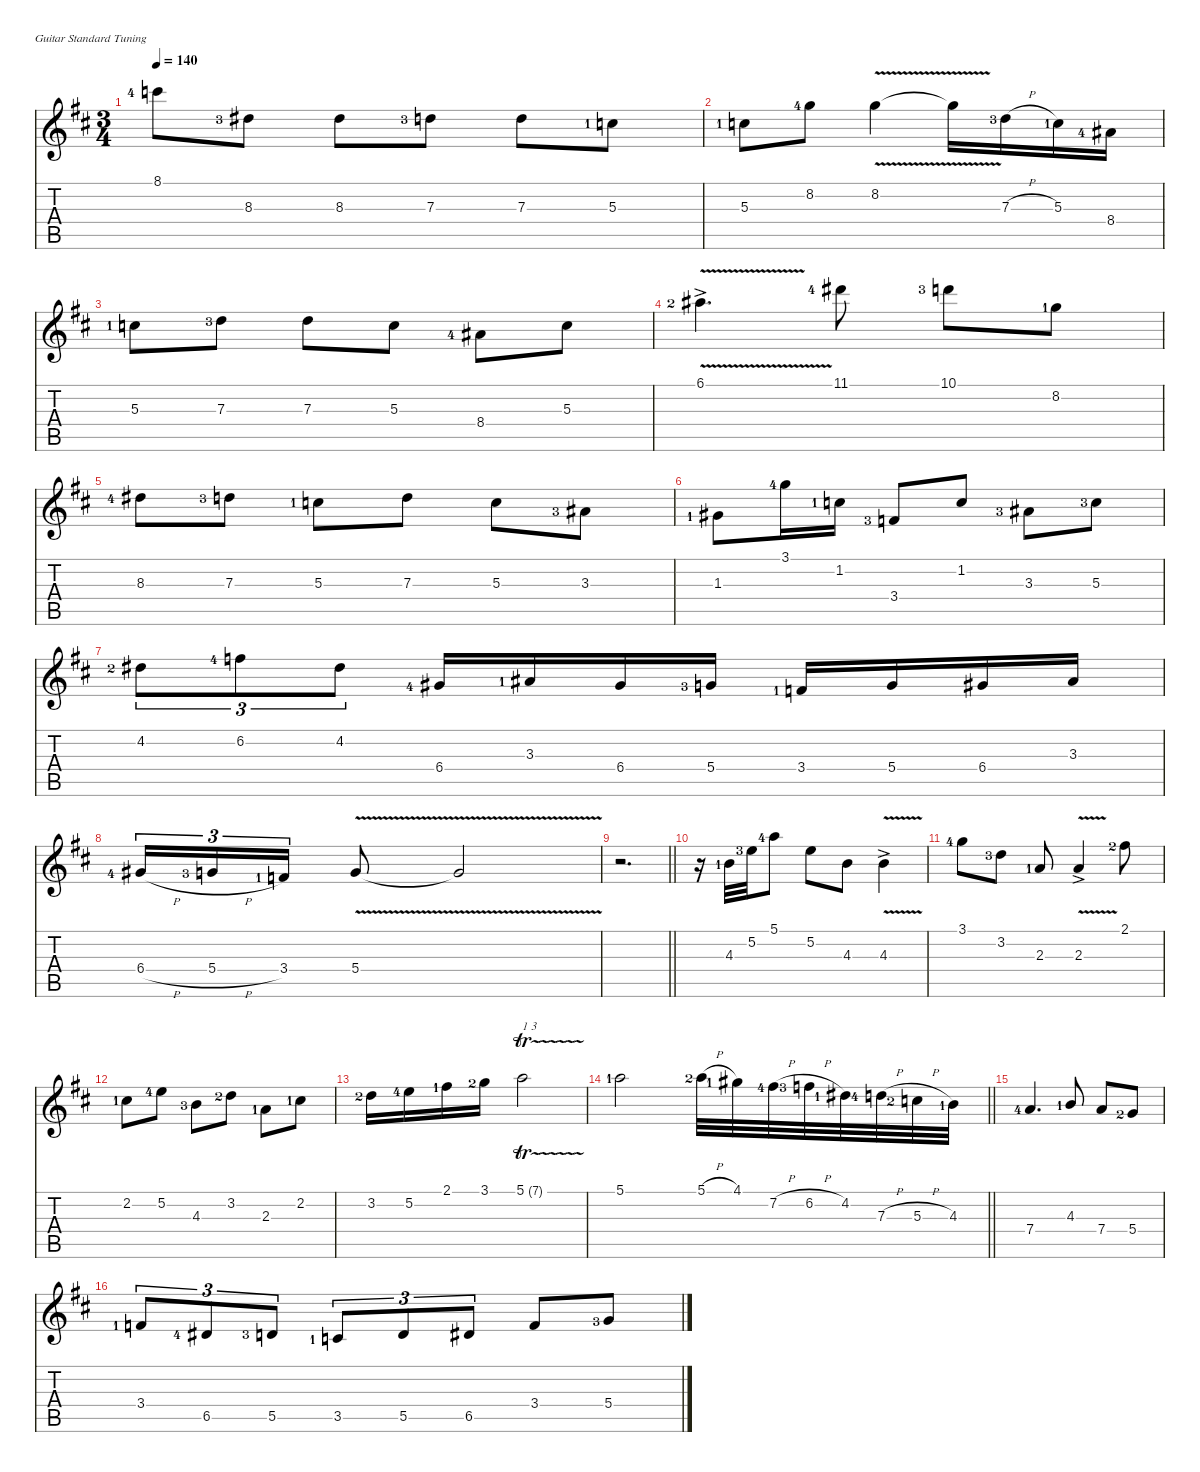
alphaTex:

\defaultSystemsLayout 4
\hideDynamics
\bracketExtendMode nobrackets
\singleTrackTrackNamePolicy hidden
\multiTrackTrackNamePolicy hidden
\otherSystemsTrackNameOrientation horizontal
\track ("Guitar 1" "guit.") {defaultSystemsLayout 4 instrument electricguitarclean}
\staff {score tabs}
\tuning (E4 B3 G3 D3 A2 E2)
\ts (3 4)
\tempo 140
\clef g2
\ks d
8.1{lf 5 acc forcenatural}.8{dy f beam Down} 8.3{lf 4 acc #}.8{beam Down} 8.3{acc #}.8{beam Down} 7.3{lf 4 acc forcenatural}.8{beam Down} 7.3{acc forcenatural}.8{beam Down} 5.3{lf 2 acc forcenatural}.8{beam Down} |
5.3{lf 2 acc forcenatural}.8{beam Down} 8.2{lf 5 acc forcenatural}.8{beam Down} 8.2{v acc forcenatural}.4{beam Down} 8.2{v t acc forcenatural}.16{beam Down} 7.3{h lf 4 acc forcenatural}.16{beam Down} 5.3{lf 2 acc forcenatural}.16{beam Down} 8.4{lf 5 acc #}.16{beam Down} |
5.3{lf 2 acc forcenatural}.8{beam Down} 7.3{lf 4 acc forcenatural}.8{beam Down} 7.3{acc forcenatural}.8{beam Down} 5.3{acc forcenatural}.8{beam Down} 8.4{lf 5 acc #}.8{beam Down} 5.3{acc forcenatural}.8{beam Down} |
6.1{v ac lf 3 acc #}.4{d beam Down} 11.1{lf 5 acc #}.8{beam Down} 10.1{lf 4 acc forcenatural}.8{beam Down} 8.2{lf 2 acc forcenatural}.8{beam Down} |
8.3{lf 5 acc #}.8{beam Down} 7.3{lf 4 acc forcenatural}.8{beam Down} 5.3{lf 2 acc forcenatural}.8{beam Down} 7.3{acc forcenatural}.8{beam Down} 5.3{acc forcenatural}.8{beam Down} 3.3{lf 4 acc #}.8{beam Down} |
1.3{lf 2 acc #}.8{beam Down} 3.1{lf 5 acc forcenatural}.16{beam Down} 1.2{lf 2 acc forcenatural}.16{beam Down} 3.4{lf 4 acc forcenatural}.8{beam Up} 1.2{acc forcenatural}.8{beam Up} 3.3{lf 4 acc #}.8{beam Down} 5.3{lf 4 acc forcenatural}.8{beam Down} |
4.2{lf 3 acc #}.8{tu (3 2) beam Down} 6.2{lf 5 acc forcenatural}.8{tu (3 2) beam Down} 4.2{acc #}.8{tu (3 2) beam Down} 6.4{lf 5 acc #}.16{beam Up} 3.3{lf 2 acc #}.16{beam Up} 6.4{acc #}.16{beam Up} 5.4{lf 4 acc forcenatural}.16{beam Up} 3.4{lf 2 acc forcenatural}.16{beam Up} 5.4{acc forcenatural}.16{beam Up} 6.4{acc #}.16{beam Up} 3.3{acc #}.16{beam Up} |
6.4{h lf 5 acc #}.16{tu (3 2) beam Up} 5.4{h lf 4 acc forcenatural}.16{tu (3 2) beam Up} 3.4{lf 2 acc forcenatural}.16{tu (3 2) beam Up} 5.4{v acc forcenatural}.8{beam Up} 5.4{v t acc forcenatural}.2{beam Up} |
\barLineRight lightlight
r.2{d beam Down} |
r.16{beam Down} 4.3{lf 2 acc forcenatural}.32{beam Down} 5.2{lf 4 acc forcenatural}.32{beam Down} 5.1{lf 5 acc forcenatural}.8{beam Down} 5.2{acc forcenatural}.8{beam Down} 4.3{acc forcenatural}.8{beam Down} 4.3{v ac acc forcenatural}.4{beam Down} |
3.1{lf 5 acc forcenatural}.8{beam Down} 3.2{lf 4 acc forcenatural}.8{beam Down} 2.3{lf 2 acc forcenatural}.8{beam Up} 2.3{v ac acc forcenatural}.4{beam Up} 2.1{lf 3 acc #}.8{beam Down} |
2.2{lf 2 acc #}.8{beam Down} 5.2{lf 5 acc forcenatural}.8{beam Down} 4.3{lf 4 acc forcenatural}.8{beam Down} 3.2{lf 3 acc forcenatural}.8{beam Down} 2.3{lf 2 acc forcenatural}.8{beam Down} 2.2{lf 2 acc #}.8{beam Down} |
3.2{lf 3 acc forcenatural}.16{beam Down} 5.2{lf 5 acc forcenatural}.16{beam Down} 2.1{lf 2 acc #}.16{beam Down} 3.1{lf 3 acc forcenatural}.16{beam Down} 5.1{tr (7 16) acc forcenatural}.2{txt "1 3" beam Down} |
\barLineRight lightlight
5.1{lf 2 acc forcenatural}.2{beam Down} 5.1{h lf 3 acc forcenatural}.32{beam Down} 4.1{lf 2 acc #}.32{beam Down} 7.2{h lf 5 acc #}.32{beam Down} 6.2{h lf 4 acc forcenatural}.32{beam Down} 4.2{lf 2 acc #}.32{beam Down} 7.3{h lf 5 acc forcenatural}.32{beam Down} 5.3{h lf 3 acc forcenatural}.32{beam Down} 4.3{lf 2 acc forcenatural}.32{beam Down} |
7.4{lf 5 acc forcenatural}.4{d beam Up} 4.3{lf 2 acc forcenatural}.8{beam Up} 7.4{acc forcenatural}.8{beam Up} 5.4{lf 3 acc forcenatural}.8{beam Up} |
3.4{lf 2 acc forcenatural}.8{tu (3 2) beam Up} 6.5{lf 5 acc #}.8{tu (3 2) beam Up} 5.5{lf 4 acc forcenatural}.8{tu (3 2) beam Up} 3.5{lf 2 acc forcenatural}.8{tu (3 2) beam Up} 5.5{acc forcenatural}.8{tu (3 2) beam Up} 6.5{acc #}.8{tu (3 2) beam Up} 3.4{acc forcenatural}.8{beam Up} 5.4{lf 4 acc forcenatural}.8{beam Up}
